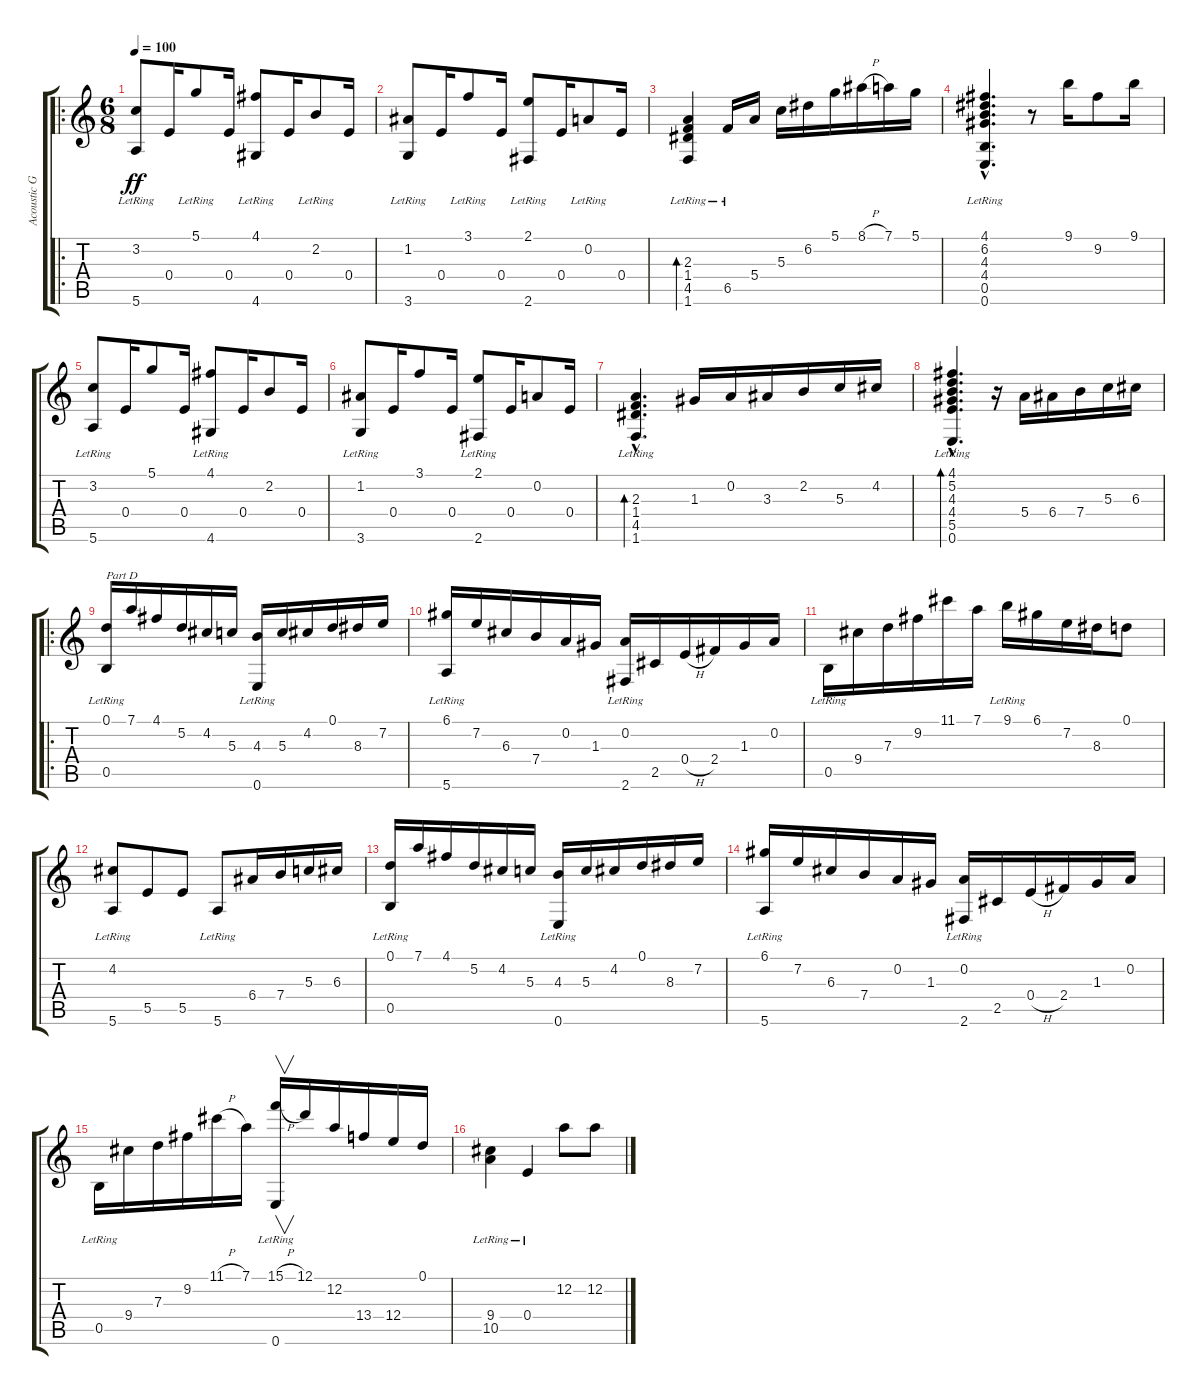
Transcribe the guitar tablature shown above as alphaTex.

\track ("Acoustic Guitar" "Acoustic G") {instrument electricbasspick}
\staff {score tabs}
\tuning (D4 A3 G3 E3 B2 E2) {hide}
\ro
\ts (6 8)
\tempo 100
\clef g2
\ks c
(3.2{lr} 5.6{lr}).8{dy ff} 0.4.16 5.1{lr}.8 0.4.16 (4.1{lr} 4.6{lr}).8 0.4.16 2.2{lr}.8 0.4.16 |
(1.2{lr} 3.6{lr}).8 0.4.16 3.1{lr}.8 0.4.16 (2.1{lr} 2.6{lr}).8 0.4.16 0.2{lr}.8 0.4.16 |
(2.3 1.4 4.5 1.6{lr}).4{bd 240} 6.5{lr}.16 5.4.16 5.3.16 6.2.16 5.1.16 8.1{h}.16 7.1.16 5.1.16 |
(4.1{hac lr} 6.2{hac} 4.3{hac} 4.4{hac} 0.5{hac lr} 0.6{hac}).4{d} r.8 9.1.16 9.2.8 9.1.16 |
(3.2 5.6{lr}).8 0.4.16 5.1.8 0.4.16 (4.1 4.6{lr}).8 0.4.16 2.2.8 0.4.16 |
(1.2 3.6{lr}).8 0.4.16 3.1.8 0.4.16 (2.1 2.6{lr}).8 0.4.16 0.2.8 0.4.16 |
(2.3{hac} 1.4{hac} 4.5{hac} 1.6{hac lr}).4{d bd 240} 1.3.16 0.2.16 3.3.16 2.2.16 5.3.16 4.2.16 |
(4.1{hac} 5.2{hac} 4.3{hac} 4.4{hac} 5.5{hac} 0.6{hac lr}).4{d bd 240} r.16 5.4.16 6.4.16 7.4.16 5.3.16 6.3.16 |
\ro
(0.1 0.5{lr}).16{txt "Part D"} 7.1.16 4.1.16 5.2.16 4.2.16 5.3.16 (4.3 0.6{lr}).16 5.3.16 4.2.16 0.1.16 8.3.16 7.2.16 |
(6.1 5.6{lr}).16 7.2.16 6.3.16 7.4.16 0.2.16 1.3.16 (0.2 2.6{lr}).16 2.5.16 0.4{h}.16 2.4.16 1.3.16 0.2.16 |
0.5{lr}.16 9.4.16 7.3.16 9.2.16 11.1.16 7.1.16 9.1{lr}.16 6.1.16 7.2.16 8.3.16 0.1.8 |
(4.2 5.6{lr}).8 5.5.8 5.5.8 5.6{lr}.8 6.4.16 7.4.16 5.3.16 6.3.16 |
(0.1 0.5{lr}).16 7.1.16 4.1.16 5.2.16 4.2.16 5.3.16 (4.3 0.6{lr}).16 5.3.16 4.2.16 0.1.16 8.3.16 7.2.16 |
(6.1 5.6{lr}).16 7.2.16 6.3.16 7.4.16 0.2.16 1.3.16 (0.2 2.6{lr}).16 2.5.16 0.4{h}.16 2.4.16 1.3.16 0.2.16 |
0.5{lr}.16 9.4.16 7.3.16 9.2.16 11.1{h}.16 7.1.16 (15.1{h} 0.6{lr}).16{v} 12.1.16 12.2.16 13.4.16 12.4.16 0.1.16 |
(9.4{lr} 10.5{lr}).4 0.4{lr}.4 12.2.8 12.2.8
